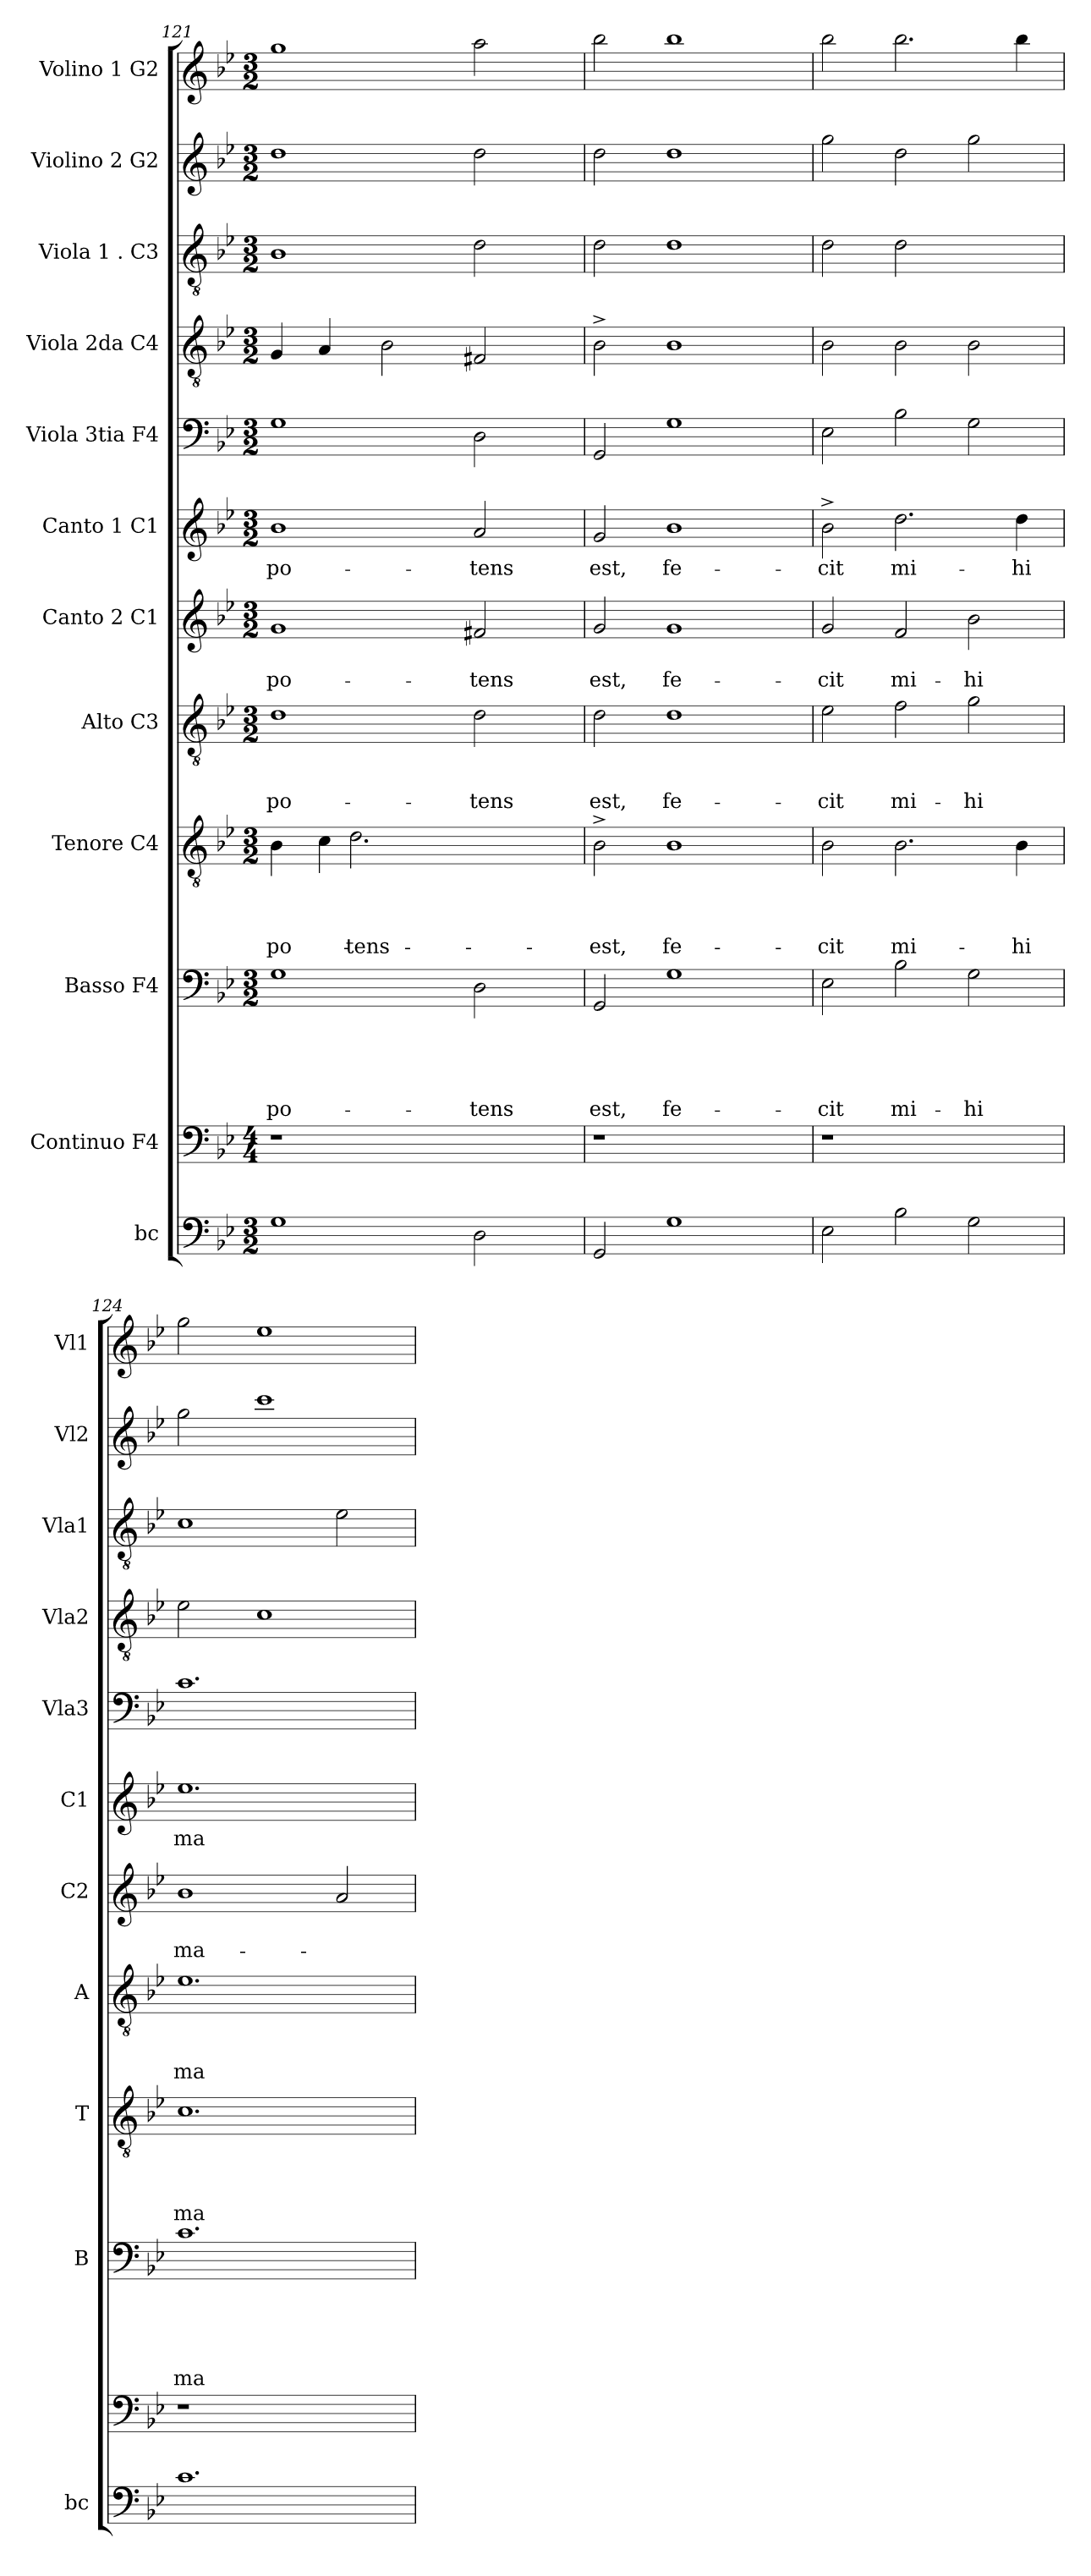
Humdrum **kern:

**kern	**kern	**kern	**text	**text	**text	**text	**text	**kern	**text	**text	**text	**text	**kern	**text	**text	**text	**kern	**text	**text	**kern	**text	**kern	**kern	**kern	**kern	**kern
*part12	*part11	*part10	*part10	*part10	*part10	*part10	*part10	*part9	*part9	*part9	*part9	*part9	*part8	*part8	*part8	*part8	*part7	*part7	*part7	*part6	*part6	*part5	*part4	*part3	*part2	*part1
*staff12	*staff11	*staff10	*staff10	*staff10	*staff10	*staff10	*staff10	*staff9	*staff9	*staff9	*staff9	*staff9	*staff8	*staff8	*staff8	*staff8	*staff7	*staff7	*staff7	*staff6	*staff6	*staff5	*staff4	*staff3	*staff2	*staff1
*I"bc	*I"Continuo F4	*I"Basso F4	*	*	*	*	*	*I"Tenore C4	*	*	*	*	*I"Alto C3	*	*	*	*I"Canto 2 C1	*	*	*I"Canto 1 C1	*	*I"Viola 3tia F4	*I"Viola 2da C4	*I"Viola 1 . C3	*I"Violino 2 G2	*I"Volino 1 G2
*I'bc	*	*I'B	*	*	*	*	*	*I'T	*	*	*	*	*I'A	*	*	*	*I'C2	*	*	*I'C1	*	*I'Vla3	*I'Vla2	*I'Vla1	*I'Vl2	*I'Vl1
*clefF4	*clefF4	*clefF4	*	*	*	*	*	*clefGv2	*	*	*	*	*clefGv2	*	*	*	*clefG2	*	*	*clefG2	*	*clefF4	*clefGv2	*clefGv2	*clefG2	*clefG2
*k[b-e-]	*k[b-e-]	*k[b-e-]	*	*	*	*	*	*k[b-e-]	*	*	*	*	*k[b-e-]	*	*	*	*k[b-e-]	*	*	*k[b-e-]	*	*k[b-e-]	*k[b-e-]	*k[b-e-]	*k[b-e-]	*k[b-e-]
*B-:	*B-:	*B-:	*	*	*	*	*	*B-:	*	*	*	*	*B-:	*	*	*	*B-:	*	*	*B-:	*	*B-:	*B-:	*B-:	*B-:	*B-:
*M3/2	*M4/4	*M3/2	*	*	*	*	*	*M3/2	*	*	*	*	*M3/2	*	*	*	*M3/2	*	*	*M3/2	*	*M3/2	*M3/2	*M3/2	*M3/2	*M3/2
=121	=121	=121	=121	=121	=121	=121	=121	=121	=121	=121	=121	=121	=121	=121	=121	=121	=121	=121	=121	=121	=121	=121	=121	=121	=121	=121
!	!	!	!	!	!	!	!LO:LY:b	!	!	!	!	!LO:LY:b	!	!	!	!LO:LY:b	!	!	!LO:LY:b	!	!LO:LY:b	!	!	!	!	!
*	*	*	*	*	*	*	*	*^	*	*	*	*	*	*	*	*	*	*	*	*	*	*	*	*	*	*
1G	1r	1G	.	.	.	.	po-	4B-\	4.ryy	.	.	.	po-	1d	.	.	po-	1g	.	po-	1b-	po-	1G	4G/	1B-	1dd	1gg
.	.	.	.	.	.	.	.	4c\	.	.	.	.	.	.	.	.	.	.	.	.	.	.	.	4A/	.	.	.
!	!	!	!	!	!	!	!	!	!	!	!	!	!LO:LY:b	!	!	!	!	!	!	!	!	!	!	!	!	!	!
.	.	.	.	.	.	.	.	.	2.d\	.	.	.	-tens	.	.	.	.	.	.	.	.	.	.	.	.	.	.
.	.	.	.	.	.	.	.	4.ryy	.	.	.	.	.	.	.	.	.	.	.	.	.	.	.	2B-\	.	.	.
.	.	.	.	.	.	.	.	2ryy	.	.	.	.	.	.	.	.	.	.	.	.	.	.	.	.	.	.	.
!	!	!	!	!	!	!	!LO:LY:b	!	!	!	!	!	!	!	!	!	!LO:LY:b	!	!	!LO:LY:b	!	!LO:LY:b	!	!	!	!	!
2D\	2ryy	2D\	.	.	.	.	-tens	.	.	.	.	.	.	2d\	.	.	-tens	2f#X/	.	-tens	2a/	-tens	2D\	2F#X/	2d\	2dd\	2aa\
.	.	.	.	.	.	.	.	.	4.ryy	.	.	.	.	.	.	.	.	.	.	.	.	.	.	.	.	.	.
.	.	.	.	.	.	.	.	8ryy	.	.	.	.	.	.	.	.	.	.	.	.	.	.	.	.	.	.	.
*	*	*	*	*	*	*	*	*v	*v	*	*	*	*	*	*	*	*	*	*	*	*	*	*	*	*	*	*
!!LO:PB:g=z
=122	=122	=122	=122	=122	=122	=122	=122	=122	=122	=122	=122	=122	=122	=122	=122	=122	=122	=122	=122	=122	=122	=122	=122	=122	=122	=122
!	!	!	!	!	!	!	!LO:LY:b	!	!	!	!	!LO:LY:b	!	!	!	!LO:LY:b	!	!	!LO:LY:b	!	!LO:LY:b	!	!	!	!	!
2GG/	1r	2GG/	.	.	.	.	est,	2B-^>\	.	.	.	est,	2d\	.	.	est,	2g/	.	est,	2g/	est,	2GG/	2B-^>\	2d\	2dd\	2bb-\
!	!	!	!	!	!	!	!LO:LY:b	!	!	!	!	!LO:LY:b	!	!	!	!LO:LY:b	!	!	!LO:LY:b	!	!LO:LY:b	!	!	!	!	!
1G	.	1G	.	.	.	.	fe-	1B-	.	.	.	fe-	1d	.	.	fe-	1g	.	fe-	1b-	fe-	1G	1B-	1d	1dd	1bb-
.	2ryy	.	.	.	.	.	.	.	.	.	.	.	.	.	.	.	.	.	.	.	.	.	.	.	.	.
=123	=123	=123	=123	=123	=123	=123	=123	=123	=123	=123	=123	=123	=123	=123	=123	=123	=123	=123	=123	=123	=123	=123	=123	=123	=123	=123
!	!	!	!	!	!	!	!LO:LY:b	!	!	!	!	!LO:LY:b	!	!	!	!LO:LY:b	!	!	!LO:LY:b	!	!LO:LY:b	!	!	!	!	!
2E-\	1r	2E-\	.	.	.	.	-cit	2B-\	.	.	.	-cit	2e-\	.	.	-cit	2g/	.	-cit	2b-^>\	-cit	2E-\	2B-\	2d\	2gg\	2bb-\
!	!	!	!	!	!	!	!LO:LY:b	!	!	!	!	!LO:LY:b	!	!	!	!LO:LY:b	!	!	!LO:LY:b	!	!LO:LY:b	!	!	!	!	!
2B-\	.	2B-\	.	.	.	.	mi-	2.B-\	.	.	.	mi-	2f\	.	.	mi-	2f/	.	mi-	2.dd\	mi-	2B-\	2B-\	2d\	2dd\	2.bb-\
!	!	!	!	!	!	!	!LO:LY:b	!	!	!	!	!	!	!	!	!LO:LY:b	!	!	!LO:LY:b	!	!	!	!	!	!	!
2G\	2ryy	2G\	.	.	.	.	-hi	.	.	.	.	.	2g\	.	.	-hi	2b-\	.	-hi	.	.	2G\	2B-\	2ryy	2gg\	.
!	!	!	!	!	!	!	!	!	!	!	!	!LO:LY:b	!	!	!	!	!	!	!	!	!LO:LY:b	!	!	!	!	!
.	.	.	.	.	.	.	.	4B-\	.	.	.	-hi	.	.	.	.	.	.	.	4dd\	-hi	.	.	.	.	4bb-\
=124	=124	=124	=124	=124	=124	=124	=124	=124	=124	=124	=124	=124	=124	=124	=124	=124	=124	=124	=124	=124	=124	=124	=124	=124	=124	=124
!	!	!	!	!	!	!	!LO:LY:b	!	!	!	!	!LO:LY:b	!	!	!	!LO:LY:b	!	!	!LO:LY:b	!	!LO:LY:b	!	!	!	!	!
1.c	1r	1.c	.	.	.	.	ma-	1.c	.	.	.	ma-	1.e-	.	.	ma-	1b-	.	ma-	1.ee-	ma-	1.c	2e-\	1c	2gg\	2gg\
.	.	.	.	.	.	.	.	.	.	.	.	.	.	.	.	.	.	.	.	.	.	.	1c	.	1ccc	1ee-
.	2ryy	.	.	.	.	.	.	.	.	.	.	.	.	.	.	.	2a/	.	.	.	.	.	.	2e-\	.	.
=	=	=	=	=	=	=	=	=	=	=	=	=	=	=	=	=	=	=	=	=	=	=	=	=	=	=
*-	*-	*-	*-	*-	*-	*-	*-	*-	*-	*-	*-	*-	*-	*-	*-	*-	*-	*-	*-	*-	*-	*-	*-	*-	*-	*-
